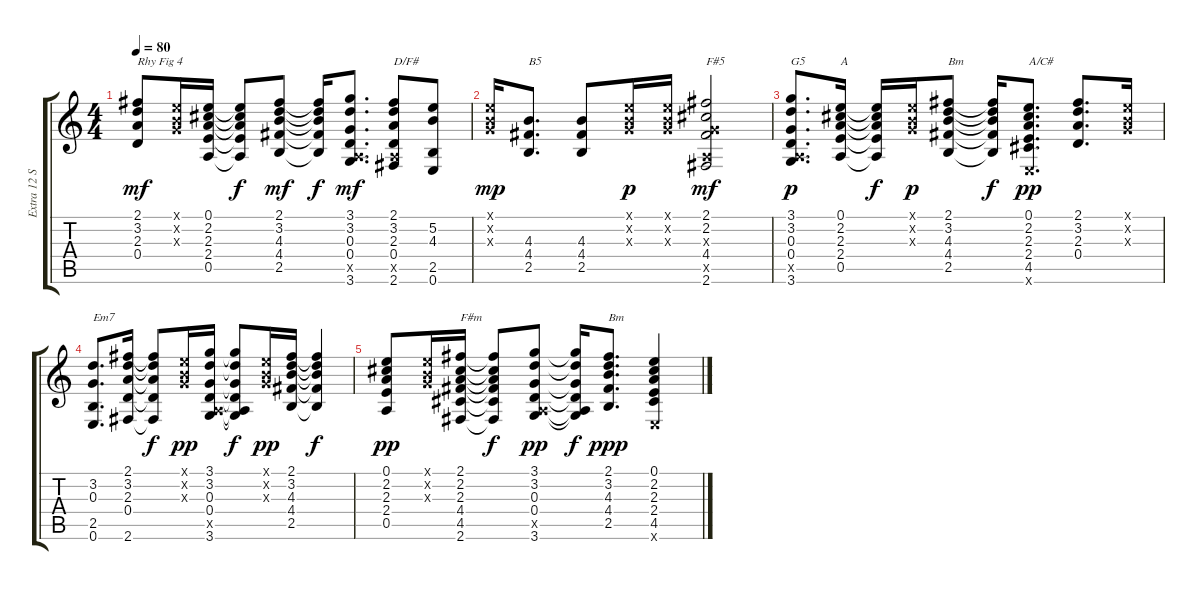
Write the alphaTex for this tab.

\track ("Extra 12 String" "Extra 12 S") {instrument acousticguitarsteel}
\staff {score tabs}
\tuning (E4 B3 G3 D3 A2 E2) {hide}
\ts (4 4)
\tempo 80
\clef g2
\ks c
(2.1 3.2 2.3 0.4).8{txt "Rhy Fig 4" dy mf} (0.1{x} 0.2{x} 0.3{x}).16 (0.1 2.2 2.3 2.4 0.5).16 (0.1{t} 2.2{t} 2.3{t} 2.4{t} 0.5{t}).8{dy f} (2.1 3.2 4.3 4.4 2.5).8{dy mf} (2.1{t} 3.2{t} 4.3{t} 4.4{t} 2.5{t}).16{dy f} (3.1 3.2 0.3 0.4 0.5{x} 3.6).8{d dy mf} (2.1 3.2 2.3 0.4 0.5{x} 2.6).8{txt "D/F#"} (5.2 4.3 2.5 0.6).8 |
(0.1{x} 0.2{x} 0.3{x}).16{dy mp} (4.3 4.4 2.5).8{d txt "B5"} (4.3 4.4 2.5).8 (0.1{x} 0.2{x} 0.3{x}).16{dy p} (0.1{x} 0.2{x} 0.3{x}).16 (2.1 2.2 0.3{x} 4.4 0.5{x} 2.6).2{txt "F#5" dy mf} |
(3.1 3.2 0.3 0.4 0.5{x} 3.6).8{d txt "G5" dy p} (0.1 2.2 2.3 2.4 0.5).16{txt "A"} (0.1{t} 2.2{t} 2.3{t} 2.4{t} 0.5{t}).16{dy f} (0.1{x} 0.2{x} 0.3{x}).16{dy p} (2.1 3.2 4.3 4.4 2.5).8{txt "Bm"} (2.1{t} 3.2{t} 4.3{t} 4.4{t} 2.5{t}).16{dy f} (0.1 2.2 2.3 2.4 4.5 0.6{x}).8{d txt "A/C#" dy pp} (2.1 3.2 2.3 0.4).8{d} (0.1{x} 0.2{x} 0.3{x}).16 |
(3.2 0.3 2.5 0.6).8{d txt "Em7"} (2.1 3.2 2.3 0.4 2.6).16 (2.1{t} 3.2{t} 2.3{t} 0.4{t} 2.6{t}).8{dy f} (0.1{x} 0.2{x} 0.3{x}).16{dy pp} (3.1 3.2 0.3 0.4 0.5{x} 3.6).16 (3.1{t} 3.2{t} 0.3{t} 0.4{t} 0.5{t} 3.6{t}).8{dy f} (0.1{x} 0.2{x} 0.3{x}).16{dy pp} (2.1 3.2 4.3 4.4 2.5).16 (2.1{t} 3.2{t} 4.3{t} 4.4{t} 2.5{t}).4{dy f} |
(0.1 2.2 2.3 2.4 0.5).8{dy pp} (0.1{x} 0.2{x} 0.3{x}).16 (2.1 2.2 2.3 4.4 4.5 2.6).16{txt "F#m"} (2.1{t} 2.2{t} 2.3{t} 4.4{t} 4.5{t} 2.6{t}).8{dy f} (3.1 3.2 0.3 0.4 0.5{x} 3.6).8{dy pp} (3.1{t} 3.2{t} 0.3{t} 0.4{t} 0.5{t} 3.6{t}).16{dy f} (2.1 3.2 4.3 4.4 2.5).8{d txt "Bm" dy ppp} (0.1 2.2 2.3 2.4 4.5 0.6{x}).4
